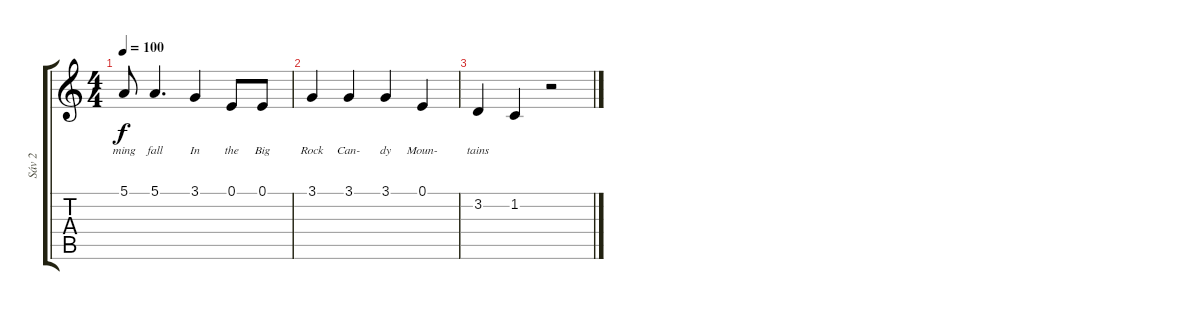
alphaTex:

\track ("Sáv 2" "Sáv 2") {instrument tuba}
\staff {score tabs}
\tuning (E4 B3 G3 D3 A2 E2) {hide}
\ts (4 4)
\tempo 100
\clef g2
\ks c
5.1.8{lyrics (0 "ming") lyrics (1 "") lyrics (2 "") lyrics (3 "") lyrics (4 "") dy f} 5.1.4{d lyrics (0 "fall") lyrics (1 "") lyrics (2 "") lyrics (3 "") lyrics (4 "")} 3.1.4{lyrics (0 "In") lyrics (1 "") lyrics (2 "") lyrics (3 "") lyrics (4 "")} 0.1.8{lyrics (0 "the") lyrics (1 "") lyrics (2 "") lyrics (3 "") lyrics (4 "")} 0.1.8{lyrics (0 "Big") lyrics (1 "") lyrics (2 "") lyrics (3 "") lyrics (4 "")} |
3.1.4{lyrics (0 "Rock") lyrics (1 "") lyrics (2 "") lyrics (3 "") lyrics (4 "")} 3.1.4{lyrics (0 "Can-") lyrics (1 "") lyrics (2 "") lyrics (3 "") lyrics (4 "")} 3.1.4{lyrics (0 "dy") lyrics (1 "") lyrics (2 "") lyrics (3 "") lyrics (4 "")} 0.1.4{lyrics (0 "Moun-") lyrics (1 "") lyrics (2 "") lyrics (3 "") lyrics (4 "")} |
3.2.4{lyrics (0 "tains") lyrics (1 "") lyrics (2 "") lyrics (3 "") lyrics (4 "")} 1.2.4 r.2
